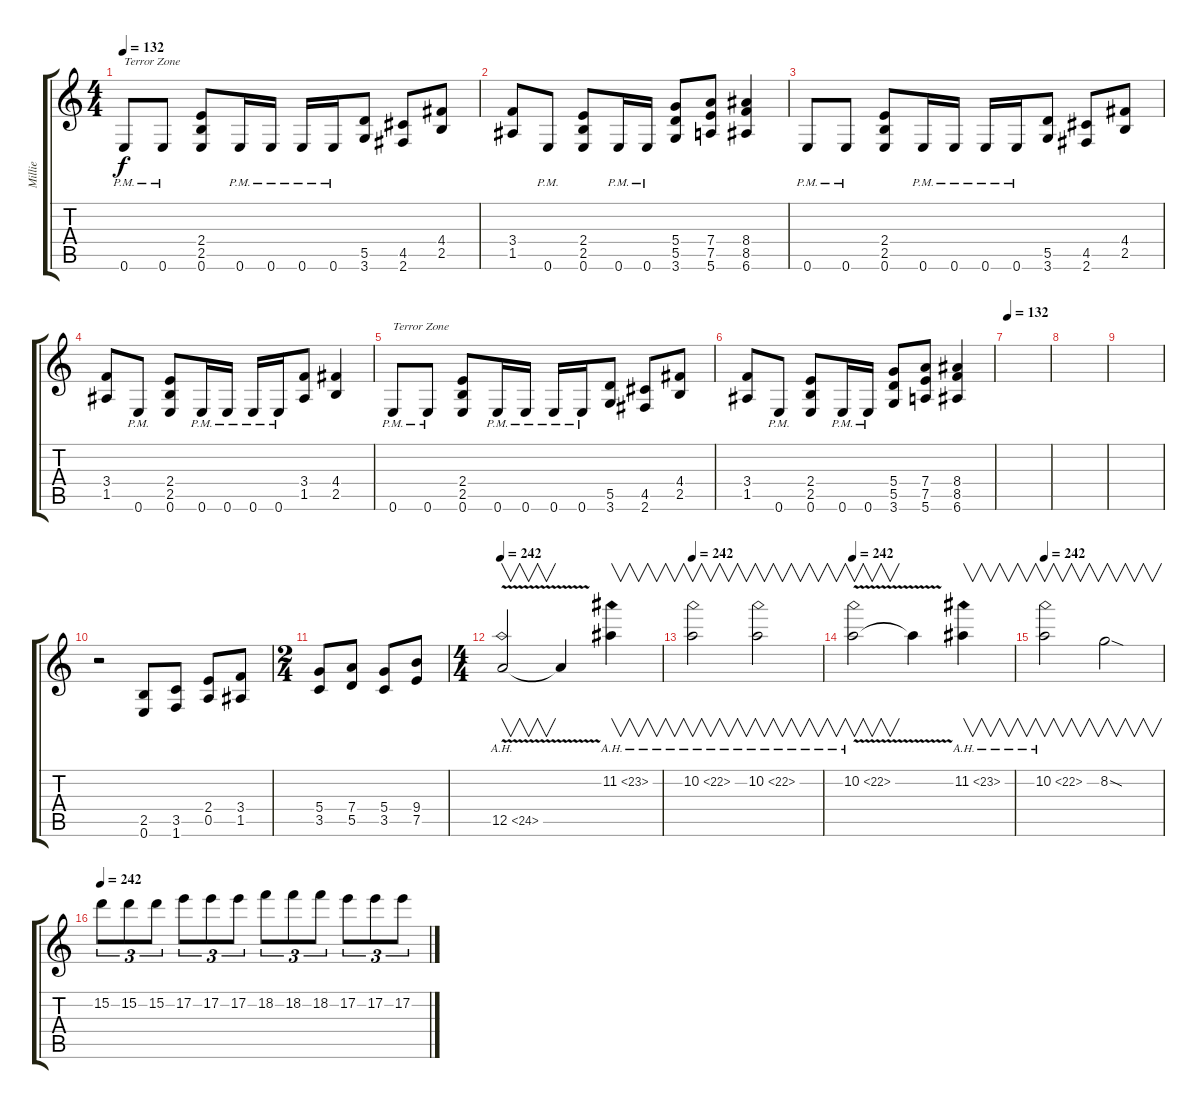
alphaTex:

\track ("Millie" "Millie") {instrument distortionguitar}
\staff {score tabs}
\tuning (E4 B3 G3 D3 A2 E2) {hide}
\ts (4 4)
\tempo 132
\clef g2
\ks c
0.6{pm}.8{txt "Terror Zone" dy f} 0.6{pm}.8 (2.4 2.5 0.6).8 0.6{pm}.16 0.6{pm}.16 0.6{pm}.16 0.6{pm}.16 (5.5 3.6).8 (4.5 2.6).8 (4.4 2.5).8 |
(3.4 1.5).8 0.6{pm}.8 (2.4 2.5 0.6).8 0.6{pm}.16 0.6{pm}.16 (5.4 5.5 3.6).8 (7.4 7.5 5.6).8 (8.4 8.5 6.6).4 |
0.6{pm}.8 0.6{pm}.8 (2.4 2.5 0.6).8 0.6{pm}.16 0.6{pm}.16 0.6{pm}.16 0.6{pm}.16 (5.5 3.6).8 (4.5 2.6).8 (4.4 2.5).8 |
(3.4 1.5).8 0.6{pm}.8 (2.4 2.5 0.6).8 0.6{pm}.16 0.6{pm}.16 0.6{pm}.16 0.6{pm}.16 (3.4 1.5).8 (4.4 2.5).4 |
0.6{pm}.8{txt "Terror Zone"} 0.6{pm}.8 (2.4 2.5 0.6).8 0.6{pm}.16 0.6{pm}.16 0.6{pm}.16 0.6{pm}.16 (5.5 3.6).8 (4.5 2.6).8 (4.4 2.5).8 |
(3.4 1.5).8 0.6{pm}.8 (2.4 2.5 0.6).8 0.6{pm}.16 0.6{pm}.16 (5.4 5.5 3.6).8 (7.4 7.5 5.6).8 (8.4 8.5 6.6).4 |
\tempo 132
|
|
|
r.2 (2.5 0.6).8 (3.5 1.6).8 (2.4 0.5).8 (3.4 1.5).8 |
\ts (2 4)
(5.4 3.5).8 (7.4 5.5).8 (5.4 3.5).8 (9.4 7.5).8 |
\ts (4 4)
\tempo 242
12.5{ah 12 v}.2{v} 12.5{t}.4 11.2{ah 12}.4{v} |
\tempo 242
10.2{ah 12}.2{v} 10.2{ah 12}.2{v} |
\tempo 242
10.2{ah 12 v}.2{v} 10.2{t}.4 11.2{ah 12}.4{v} |
\tempo 242
10.2{ah 12}.2{v} 8.2{sod}.2{v} |
\tempo 242
15.2.8{tu (3 2)} 15.2.8{tu (3 2)} 15.2.8{tu (3 2)} 17.2.8{tu (3 2)} 17.2.8{tu (3 2)} 17.2.8{tu (3 2)} 18.2.8{tu (3 2)} 18.2.8{tu (3 2)} 18.2.8{tu (3 2)} 17.2.8{tu (3 2)} 17.2.8{tu (3 2)} 17.2.8{tu (3 2)}
